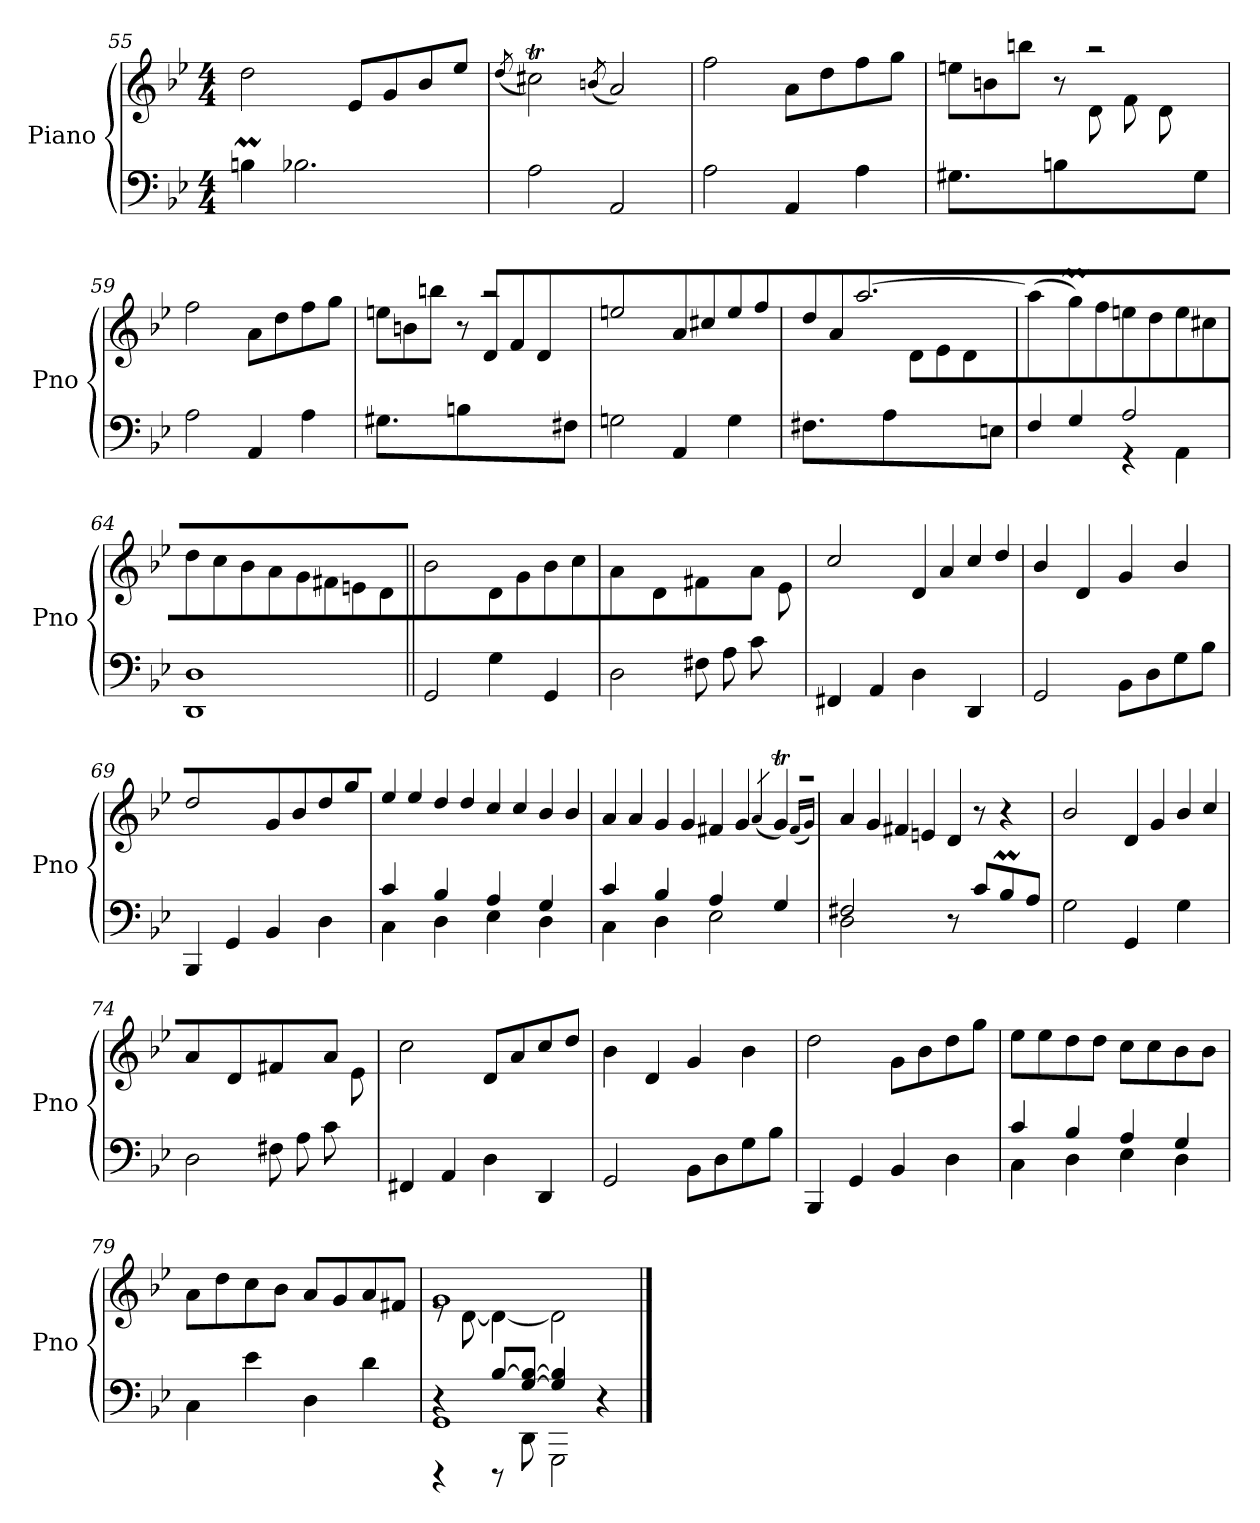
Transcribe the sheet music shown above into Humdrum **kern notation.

**kern	**kern
*part1	*part1
*staff2	*staff1
*I"Piano	*
*I'Pno	*
*clefF4	*clefG2
*k[b-e-]	*k[b-e-]
*M4/4	*M4/4
=55	=55
4Bnm\	2dd\
2.B-X\	.
.	8e-/L
.	8g/
.	8b-/
.	8ee-/J
!!LO:LB:g=z
=56	=56
.	(<8qdd/
2A\	2cc#Xt\)
.	(<8qbn/
2AA/	2a/)
=57	=57
2A\	2ff\
4AA/	8a\L
.	8dd\
4A\	8ff\
.	8gg\J
=58	=58
*	*^
4.G#X\	8een\L	2ryy
.	8bn\	.
.	8bbn\J	.
8Bn\	8r	.
4.ryy	2r	8d\L
.	.	8f\
.	.	8d\
8G#\J	.	8ryy
*	*v	*v
=59	=59
2A\	2ff\
4AA/	8a\L
.	8dd\
4A\	8ff\
.	8gg\J
=60	=60
*	*^
4.G#X\	8een\L	2ryy
.	8bn\	.
.	8bbn\J	.
8Bn\	8r	.
4.ryy	2r	8d\L
.	.	8f\
.	.	8d\
8F#X\J	.	8ryy
*	*v	*v
=61	=61
2Gn\	2een\
4AA/	8a\L
.	8cc#X\
4G\	8ee\
.	8ff\J
=62	=62
*	*^
4.F#X\	8dd\L	2ryy
.	8a\J	.
.	[2.aa\	.
8A\	.	.
4.ryy	.	8d\L
.	.	8e-\
.	.	8d\
8En\J	.	8ryy
*	*v	*v
!!LO:LB:g=z
=63	=63
*^	*
4F/	2ryy	(>4aa\]
4G/	.	8ggM\L)
.	.	8ff\J
2A/	4r	8een\L
.	.	8dd\
.	4AA\	8ee\
.	.	8cc#X\J
*v	*v	*
=64	=64
1DD 1D	8dd\L
.	8cc\
.	8b-\
.	8a\J
.	8g/L
.	8f#X/
.	8en/
.	8d/J
=65||	=65||
2GG/	2b-\
4G\	8d/L
.	8g/
4GG/	8b-/
.	8cc/J
=66	=66
*	*^
2D\	4a/	2..ryy
.	4d/	.
8F#X\L	4f#X/	.
8A\	.	.
8c\	4a/	.
8ryy	.	8e-\J
*	*v	*v
=67	=67
4FF#X/	2cc\
4AA/	.
4D\	8d/L
.	8a/
4DD/	8cc/
.	8dd/J
=68	=68
2GG/	4b-\
.	4d/
8BB-\L	4g/
8D\	.
8G\	4b-\
8B-\J	.
!!LO:LB:g=z
=69	=69
4BBB-/	2dd\
4GG/	.
4BB-/	8g\L
.	8b-\
4D\	8dd\
.	8gg\J
=70	=70
*^	*
4c/	4C\	8ee-\L
.	.	8ee-\
4B-/	4D\	8dd\
.	.	8dd\J
4A/	4E-\	8cc\L
.	.	8cc\
4G/	4D\	8b-\
.	.	8b-\J
=71	=71	=71
4c/	4C\	8a/L
.	.	8a/
4B-/	4D\	8g/
.	.	8g/J
4A/	2E-\	8f#X/L
.	.	8g/J
.	.	(<8qa/
4G/	.	4gT/)
.	.	(<16qf#/LL
.	.	16qg/JJ)
=72	=72	=72
2F#X/	2D\	8a/L
.	.	8g/
.	.	8f#X/
.	.	8en/J
8r	2ryy	8d/
8c/L	.	8r
8B-M/	.	4r
8A/J	.	.
*v	*v	*
=73	=73
2G\	2b-\
4GG/	8d/L
.	8g/
4G\	8b-/
.	8cc/J
=74	=74
*	*^
2D\	4a/	2..ryy
.	4d/	.
8F#X\L	4f#X/	.
8A\	.	.
8c\	4a/	.
8ryy	.	8e-\J
*	*v	*v
!!LO:LB:g=z
=75	=75
4FF#X/	2cc\
4AA/	.
4D\	8d/L
.	8a/
4DD/	8cc/
.	8dd/J
=76	=76
2GG/	4b-\
.	4d/
8BB-\L	4g/
8D\	.
8G\	4b-\
8B-\J	.
=77	=77
4BBB-/	2dd\
4GG/	.
4BB-/	8g\L
.	8b-\
4D\	8dd\
.	8gg\J
=78	=78
*^	*
4c/	4C\	8ee-\L
.	.	8ee-\
4B-/	4D\	8dd\
.	.	8dd\J
4A/	4E-\	8cc\L
.	.	8cc\
4G/	4D\	8b-\
.	.	8b-\J
*v	*v	*
=79	=79
4C\	8a\L
.	8dd\
4e-\	8cc\
.	8b-\J
4D\	8a/L
.	8g/
4d\	8a/
.	8f#X/J
=80	=80
*^	*^
*	*^	*	*
4rDDD	1GG	4r	1g	8re
.	.	.	.	[8d\
[8B-/L	.	8rDDD	.	4d\_
[8G/ 8B-/_J	.	8DD\	.	.
4G/] 4B-/]	.	2GGG\	.	2d\]
4r	.	.	.	.
*v	*v	*v	*	*
*	*v	*v
==	==
*-	*-
